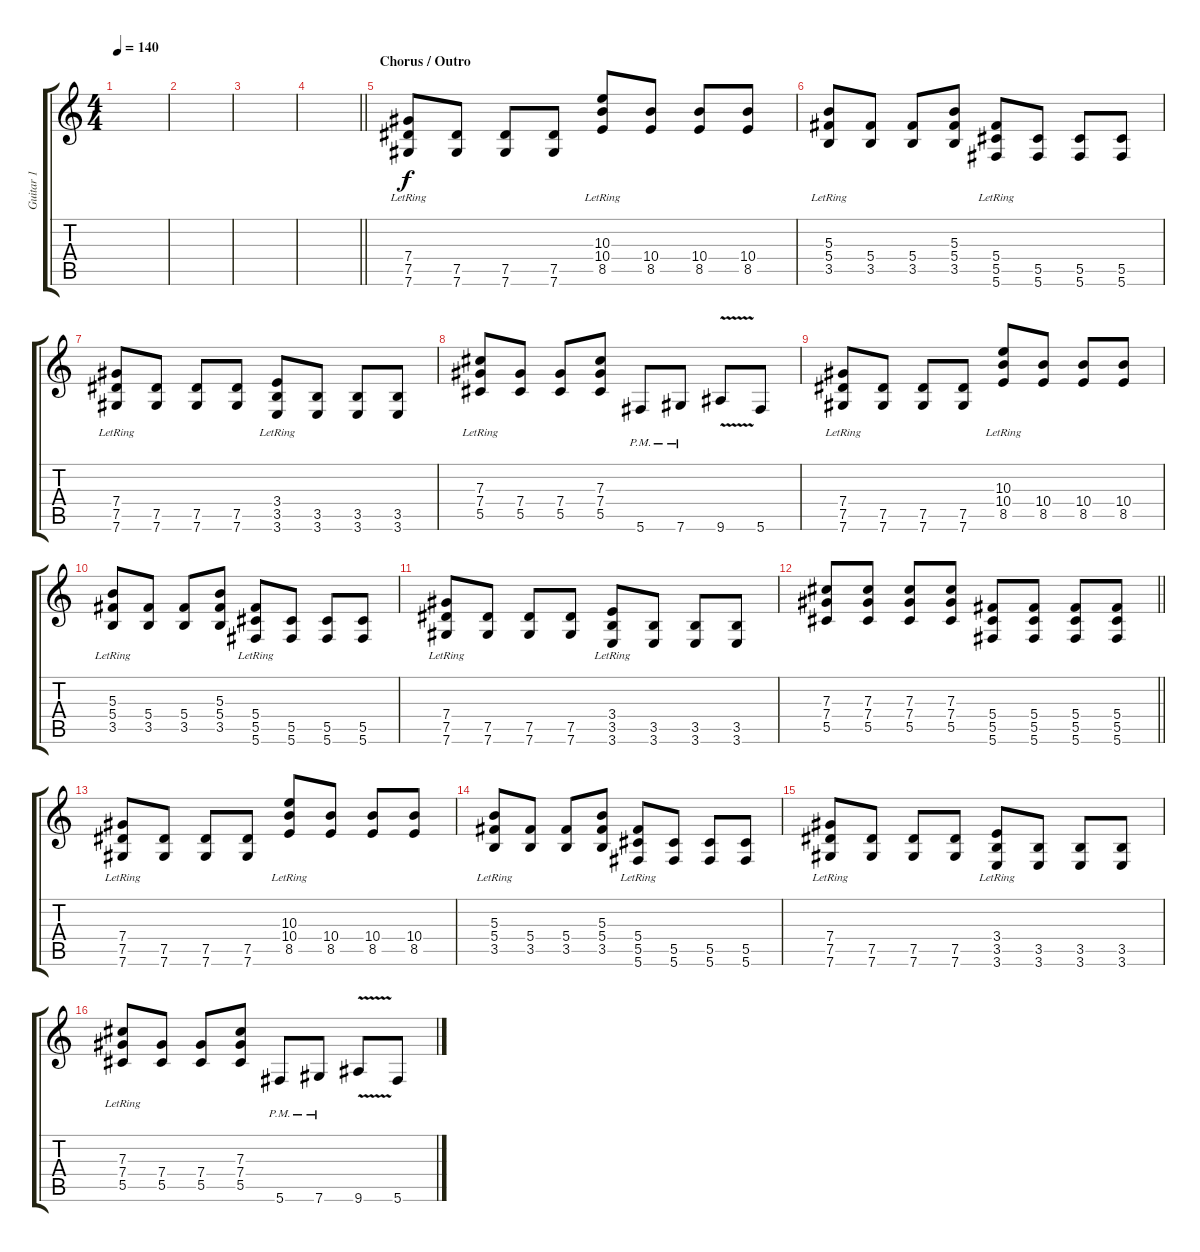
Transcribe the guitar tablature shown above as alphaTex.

\track ("Guitar 1" "Guitar 1") {instrument distortionguitar}
\staff {score tabs}
\tuning (Eb4 Bb3 Gb3 Db3 Ab2 Db2) {hide}
\ts (4 4)
\tempo 140
\clef g2
\ks c
|
|
|
\barLineRight lightlight
|
\section ("" "Chorus / Outro")
(7.4{lr} 7.5 7.6).8 (7.5 7.6).8 (7.5 7.6).8 (7.5 7.6).8 (10.3{lr} 10.4 8.5).8 (10.4 8.5).8 (10.4 8.5).8 (10.4 8.5).8 |
(5.3{lr} 5.4 3.5).8 (5.4 3.5).8 (5.4 3.5).8 (5.3 5.4 3.5).8 (5.4{lr} 5.5 5.6).8 (5.5 5.6).8 (5.5 5.6).8 (5.5 5.6).8 |
(7.4{lr} 7.5 7.6).8 (7.5 7.6).8 (7.5 7.6).8 (7.5 7.6).8 (3.4{lr} 3.5 3.6).8 (3.5 3.6).8 (3.5 3.6).8 (3.5 3.6).8 |
(7.3{lr} 7.4 5.5).8 (7.4 5.5).8 (7.4 5.5).8 (7.3 7.4 5.5).8 5.6{pm}.8 7.6{pm}.8 9.6{v}.8 5.6.8 |
(7.4{lr} 7.5 7.6).8 (7.5 7.6).8 (7.5 7.6).8 (7.5 7.6).8 (10.3{lr} 10.4 8.5).8 (10.4 8.5).8 (10.4 8.5).8 (10.4 8.5).8 |
(5.3{lr} 5.4 3.5).8 (5.4 3.5).8 (5.4 3.5).8 (5.3 5.4 3.5).8 (5.4{lr} 5.5 5.6).8 (5.5 5.6).8 (5.5 5.6).8 (5.5 5.6).8 |
(7.4{lr} 7.5 7.6).8 (7.5 7.6).8 (7.5 7.6).8 (7.5 7.6).8 (3.4{lr} 3.5 3.6).8 (3.5 3.6).8 (3.5 3.6).8 (3.5 3.6).8 |
\barLineRight lightlight
(7.3 7.4 5.5).8 (7.3 7.4 5.5).8 (7.3 7.4 5.5).8 (7.3 7.4 5.5).8 (5.4 5.5 5.6).8 (5.4 5.5 5.6).8 (5.4 5.5 5.6).8 (5.4 5.5 5.6).8 |
(7.4{lr} 7.5 7.6).8 (7.5 7.6).8 (7.5 7.6).8 (7.5 7.6).8 (10.3{lr} 10.4 8.5).8 (10.4 8.5).8 (10.4 8.5).8 (10.4 8.5).8 |
(5.3{lr} 5.4 3.5).8 (5.4 3.5).8 (5.4 3.5).8 (5.3 5.4 3.5).8 (5.4{lr} 5.5 5.6).8 (5.5 5.6).8 (5.5 5.6).8 (5.5 5.6).8 |
(7.4{lr} 7.5 7.6).8 (7.5 7.6).8 (7.5 7.6).8 (7.5 7.6).8 (3.4{lr} 3.5 3.6).8 (3.5 3.6).8 (3.5 3.6).8 (3.5 3.6).8 |
(7.3{lr} 7.4 5.5).8 (7.4 5.5).8 (7.4 5.5).8 (7.3 7.4 5.5).8 5.6{pm}.8 7.6{pm}.8 9.6{v}.8 5.6.8
